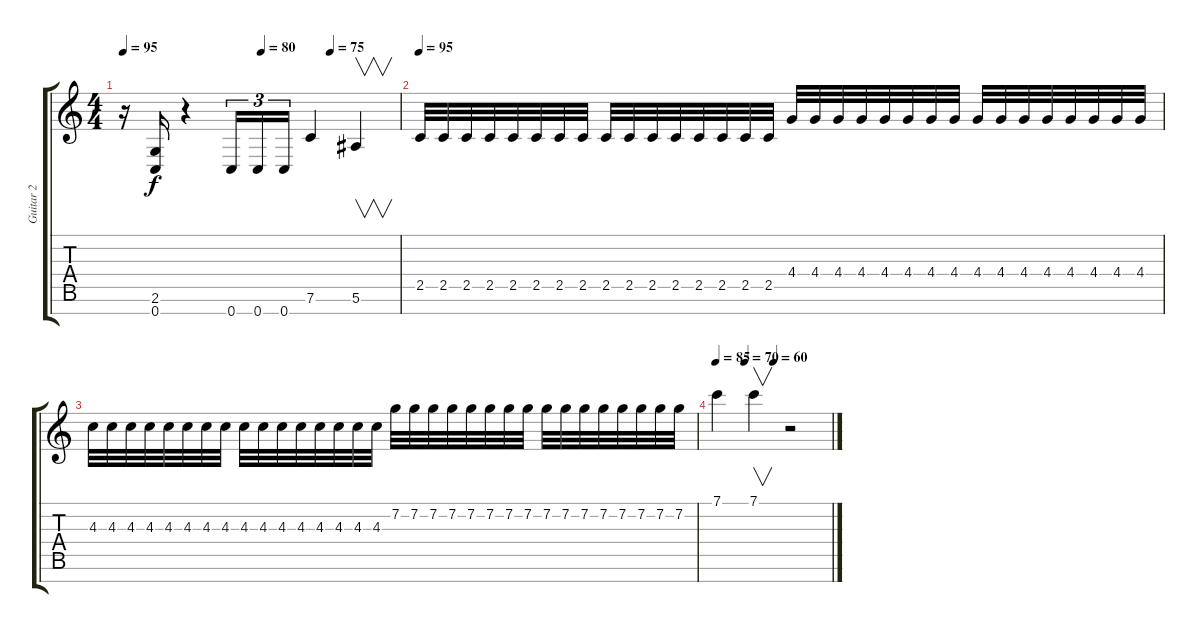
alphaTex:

\track ("Guitar 2" "Guitar 2") {instrument distortionguitar}
\staff {score tabs}
\tuning (F4 C4 Ab3 Eb3 Bb2 F2 C2) {hide}
\ts (4 4)
\tempo 95
\tempo (80 0.5)
\tempo (75 0.75)
\clef g2
\ks c
r.16{dy f} (2.6 0.7).16 r.4 0.7.16{tu (3 2)} 0.7.16{tu (3 2)} 0.7.16{tu (3 2)} 7.6.4 5.6.4{v} |
\tempo 95
2.5.32 2.5.32 2.5.32 2.5.32 2.5.32 2.5.32 2.5.32 2.5.32 2.5.32 2.5.32 2.5.32 2.5.32 2.5.32 2.5.32 2.5.32 2.5.32 4.4.32 4.4.32 4.4.32 4.4.32 4.4.32 4.4.32 4.4.32 4.4.32 4.4.32 4.4.32 4.4.32 4.4.32 4.4.32 4.4.32 4.4.32 4.4.32 |
4.3.32 4.3.32 4.3.32 4.3.32 4.3.32 4.3.32 4.3.32 4.3.32 4.3.32 4.3.32 4.3.32 4.3.32 4.3.32 4.3.32 4.3.32 4.3.32 7.2.32 7.2.32 7.2.32 7.2.32 7.2.32 7.2.32 7.2.32 7.2.32 7.2.32 7.2.32 7.2.32 7.2.32 7.2.32 7.2.32 7.2.32 7.2.32 |
\tempo (60 0.5)
\tempo 85
\tempo (70 0.25)
7.1.4 7.1.4{v} r.2
